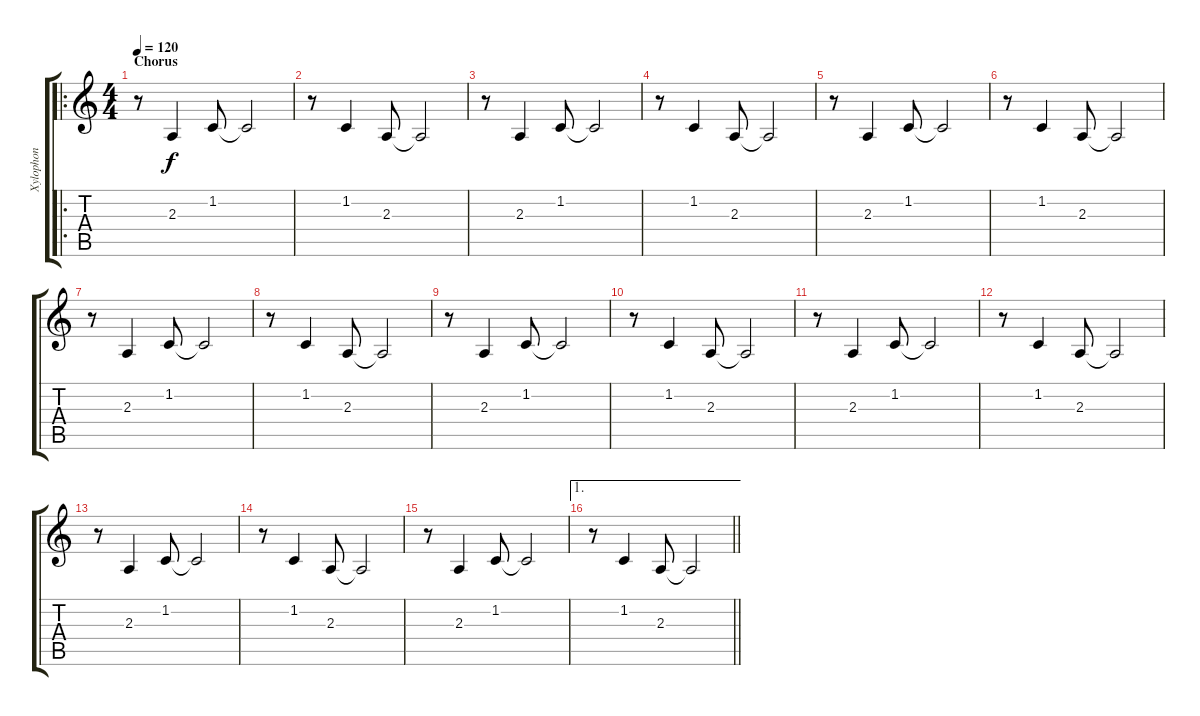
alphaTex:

\track ("Xylophon" "Xylophon") {instrument xylophone}
\staff {score tabs}
\tuning (E4 B3 G3 D3 A2 E2) {hide}
\ro
\ts (4 4)
\section ("" "Chorus")
\tempo 120
\clef g2
\ks c
r.8{dy f} 2.3.4 1.2.8 1.2{t}.2 |
r.8 1.2.4 2.3.8 2.3{t}.2 |
r.8 2.3.4 1.2.8 1.2{t}.2 |
r.8 1.2.4 2.3.8 2.3{t}.2 |
r.8 2.3.4 1.2.8 1.2{t}.2 |
r.8 1.2.4 2.3.8 2.3{t}.2 |
r.8 2.3.4 1.2.8 1.2{t}.2 |
r.8 1.2.4 2.3.8 2.3{t}.2 |
r.8 2.3.4 1.2.8 1.2{t}.2 |
r.8 1.2.4 2.3.8 2.3{t}.2 |
r.8 2.3.4 1.2.8 1.2{t}.2 |
r.8 1.2.4 2.3.8 2.3{t}.2 |
r.8 2.3.4 1.2.8 1.2{t}.2 |
r.8 1.2.4 2.3.8 2.3{t}.2 |
r.8 2.3.4 1.2.8 1.2{t}.2 |
\ae 1
\barLineRight lightlight
r.8 1.2.4 2.3.8 2.3{t}.2
